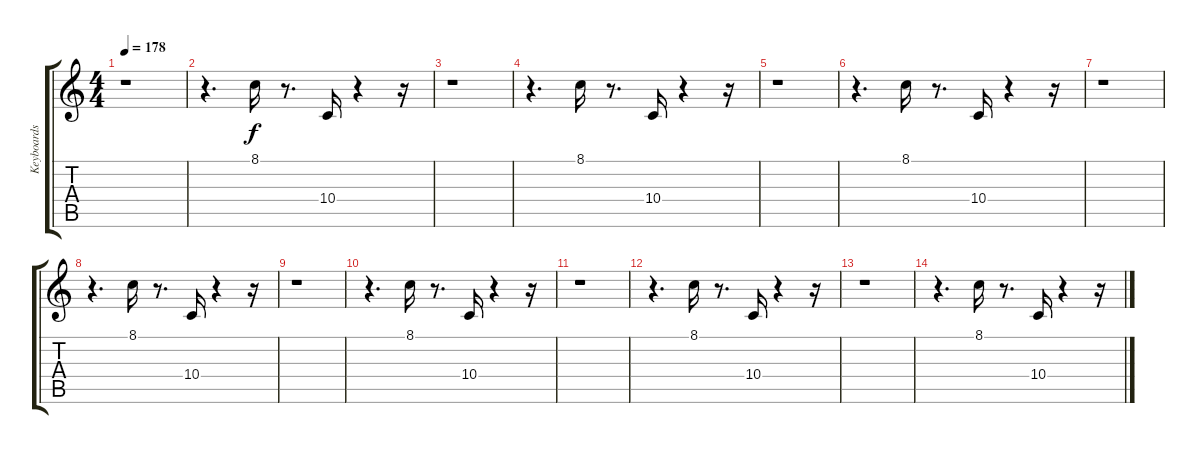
\track ("Keyboards" "Keyboards") {instrument pad3polysynth}
\staff {score tabs}
\tuning (E4 B3 G3 D3 A2 E2) {hide}
\ts (4 4)
\tempo 178
\clef g2
\ks c
r.1{dy f} |
r.4{d} 8.1.16 r.8{d} 10.4.16 r.4 r.16 |
r.1 |
r.4{d} 8.1.16 r.8{d} 10.4.16 r.4 r.16 |
r.1 |
r.4{d} 8.1.16 r.8{d} 10.4.16 r.4 r.16 |
r.1 |
r.4{d} 8.1.16 r.8{d} 10.4.16 r.4 r.16 |
r.1 |
r.4{d} 8.1.16 r.8{d} 10.4.16 r.4 r.16 |
r.1 |
r.4{d} 8.1.16 r.8{d} 10.4.16 r.4 r.16 |
r.1 |
r.4{d} 8.1.16 r.8{d} 10.4.16 r.4 r.16
